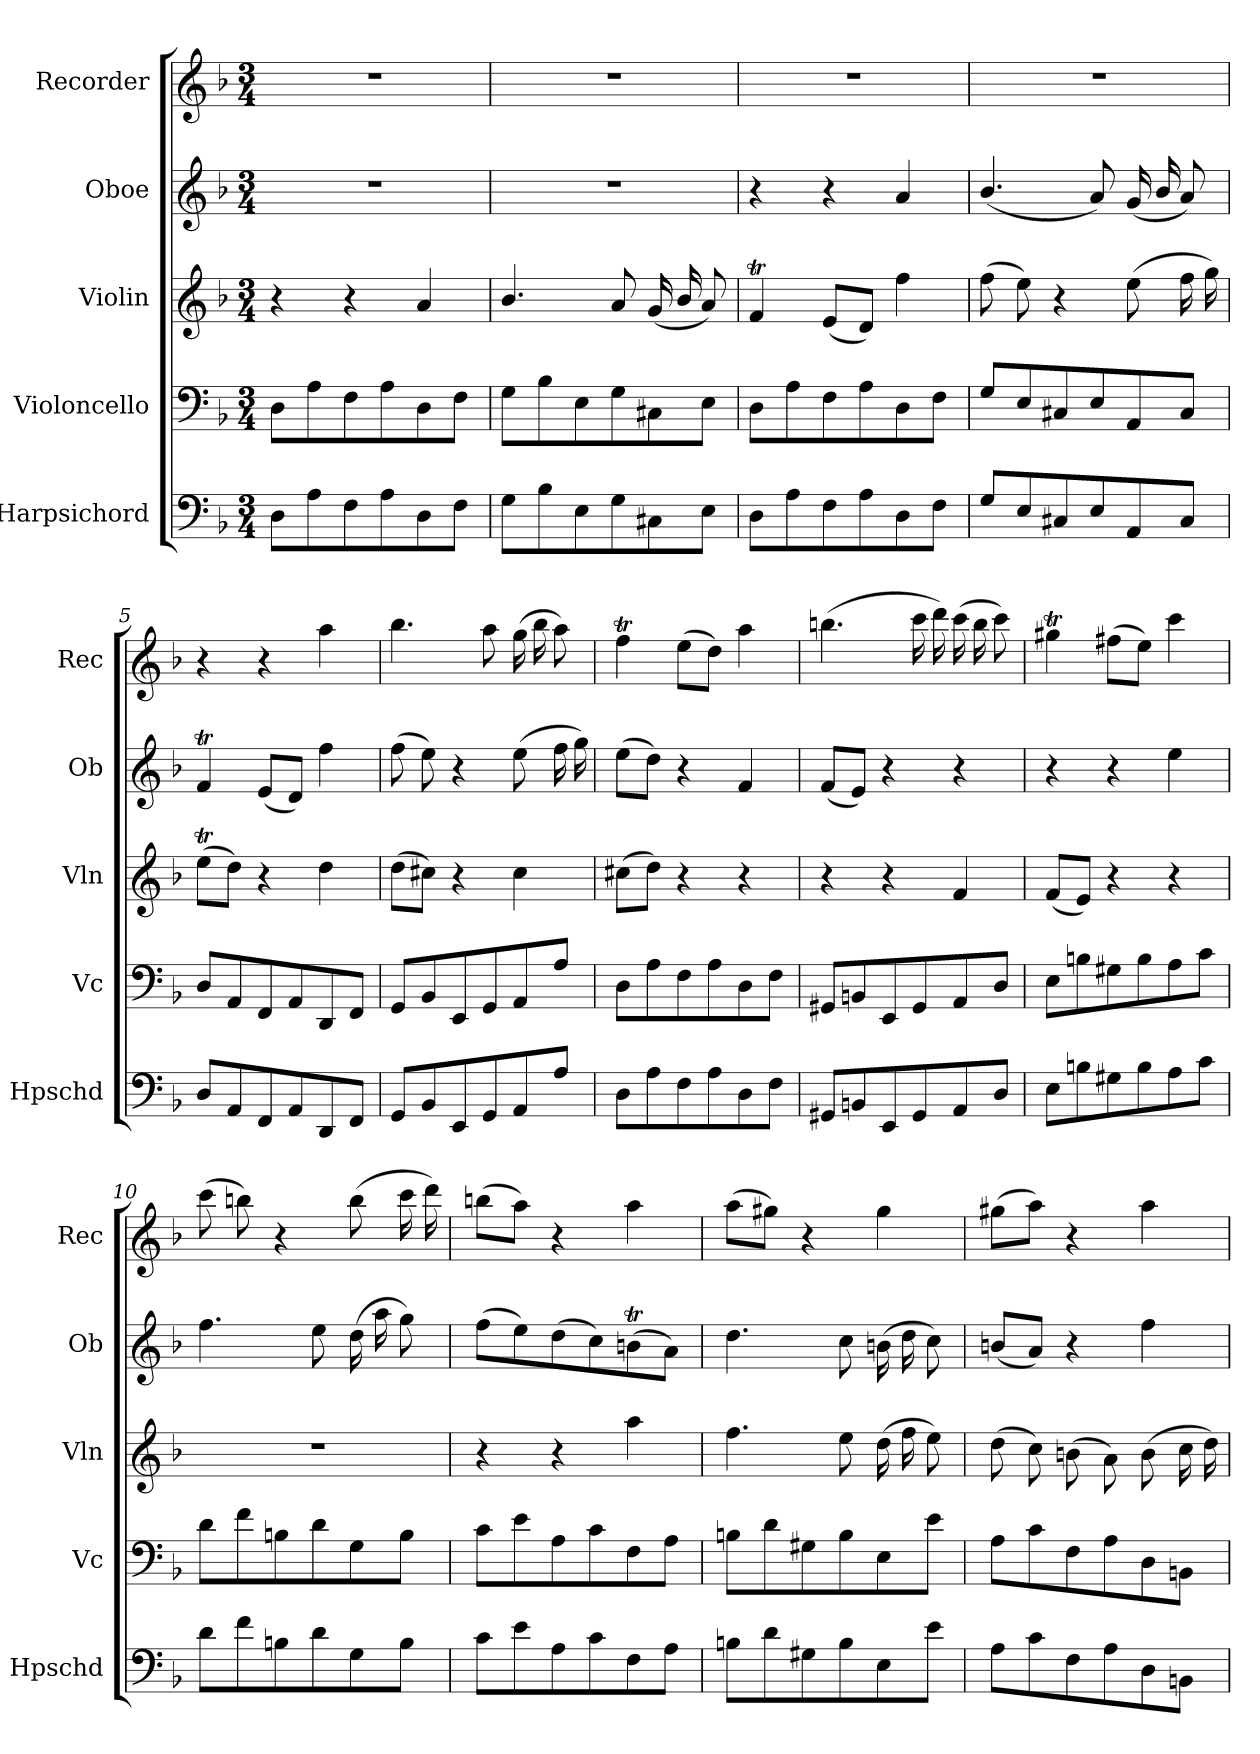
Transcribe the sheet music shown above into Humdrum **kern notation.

**kern	**kern	**kern	**kern	**kern
*part5	*part4	*part3	*part2	*part1
*staff5	*staff4	*staff3	*staff2	*staff1
*I"Harpsichord	*I"Violoncello	*I"Violin	*I"Oboe	*I"Recorder
*I'Hpschd	*I'Vc	*I'Vln	*I'Ob	*I'Rec
*clefF4	*clefF4	*clefG2	*clefG2	*clefG2
*k[b-]	*k[b-]	*k[b-]	*k[b-]	*k[b-]
*d:	*d:	*d:	*d:	*d:
*M3/4	*M3/4	*M3/4	*M3/4	*M3/4
=1	=1	=1	=1	=1
8D\L	8D\L	4r	2.r	2.r
8A\	8A\	.	.	.
8F\	8F\	4r	.	.
8A\	8A\	.	.	.
8D\	8D\	4a/	.	.
8F\J	8F\J	.	.	.
=2	=2	=2	=2	=2
8G\L	8G\L	4.b-/	2.r	2.r
8B-\	8B-\	.	.	.
8E\	8E\	.	.	.
8G\	8G\	8a/	.	.
8C#X\	8C#X\	(16g/	.	.
.	.	16b-/	.	.
8E\J	8E\J	8a/)	.	.
=3	=3	=3	=3	=3
8D\L	8D\L	4fT/	4r	2.r
8A\	8A\	.	.	.
8F\	8F\	(8e/L	4r	.
8A\	8A\	8d/J)	.	.
8D\	8D\	4ff\	4a/	.
8F\J	8F\J	.	.	.
=4	=4	=4	=4	=4
8G/L	8G/L	(8ff\	(4.b-/	2.r
8E/	8E/	8ee\)	.	.
8C#X/	8C#X/	4r	.	.
8E/	8E/	.	8a/)	.
8AA/	8AA/	(8ee\	(16g/	.
.	.	.	16b-/	.
8C#/J	8C#/J	16ff\	8a/)	.
.	.	16gg\)	.	.
=5	=5	=5	=5	=5
8D/L	8D/L	(8eet\L	4fT/	4r
8AA/	8AA/	8dd\J)	.	.
8FF/	8FF/	4r	(8e/L	4r
8AA/	8AA/	.	8d/J)	.
8DD/	8DD/	4dd\	4ff\	4aa\
8FF/J	8FF/J	.	.	.
=6	=6	=6	=6	=6
8GG/L	8GG/L	(8dd\L	(8ff\	4.bb-\
8BB-/	8BB-/	8cc#X\J)	8ee\)	.
8EE/	8EE/	4r	4r	.
8GG/	8GG/	.	.	8aa\
8AA/	8AA/	4cc#\	(8ee\	(16gg\
.	.	.	.	16bb-\
8A/J	8A/J	.	16ff\	8aa\)
.	.	.	16gg\)	.
=7	=7	=7	=7	=7
8D\L	8D\L	(8cc#X\L	(8ee\L	4ffT\
8A\	8A\	8dd\J)	8dd\J)	.
8F\	8F\	4r	4r	(8ee\L
8A\	8A\	.	.	8dd\J)
8D\	8D\	4r	4f/	4aa\
8F\J	8F\J	.	.	.
=8	=8	=8	=8	=8
8GG#X/L	8GG#X/L	4r	(8f/L	(4.bbn\
8BBn/	8BBn/	.	8e/J)	.
8EE/	8EE/	4r	4r	.
8GG#/	8GG#/	.	.	16ccc\
.	.	.	.	16ddd\)
8AA/	8AA/	4f/	4r	(16ccc\
.	.	.	.	16bb\
8D/J	8D/J	.	.	8ccc\)
=9	=9	=9	=9	=9
8E\L	8E\L	(8f/L	4r	4gg#Xt\
8Bn\	8Bn\	8e/J)	.	.
8G#X\	8G#X\	4r	4r	(8ff#X\L
8B\	8B\	.	.	8ee\J)
8A\	8A\	4r	4ee\	4ccc\
8c\J	8c\J	.	.	.
=10	=10	=10	=10	=10
8d\L	8d\L	2.r	4.ff\	(8ccc\
8f\	8f\	.	.	8bbn\)
8Bn\	8Bn\	.	.	4r
8d\	8d\	.	8ee\	.
8G\	8G\	.	(16dd\	(8bb\
.	.	.	16aa\	.
8B\J	8B\J	.	8gg\)	16ccc\
.	.	.	.	16ddd\)
=11	=11	=11	=11	=11
8c\L	8c\L	4r	(8ff\L	(8bbn\L
8e\	8e\	.	8ee\)	8aa\J)
8A\	8A\	4r	(8dd\	4r
8c\	8c\	.	8cc\)	.
8F\	8F\	4aa\	(8bnt\	4aa\
8A\J	8A\J	.	8a\J)	.
=12	=12	=12	=12	=12
8Bn\L	8Bn\L	4.ff\	4.dd\	(8aa\L
8d\	8d\	.	.	8gg#X\J)
8G#X\	8G#X\	.	.	4r
8B\	8B\	8ee\	8cc\	.
8E\	8E\	(16dd\	(16bn\	4gg#\
.	.	16ff\	16dd\	.
8e\J	8e\J	8ee\)	8cc\)	.
=13	=13	=13	=13	=13
8A\L	8A\L	(8dd\	(8bn/L	(8gg#X\L
8c\	8c\	8cc\)	8a/J)	8aa\J)
8F\	8F\	(8bn\	4r	4r
8A\	8A\	8a\)	.	.
8D\	8D\	(8b\	4ff\	4aa\
8BBn\J	8BBn\J	16cc\	.	.
.	.	16dd\)	.	.
=	=	=	=	=
*-	*-	*-	*-	*-
